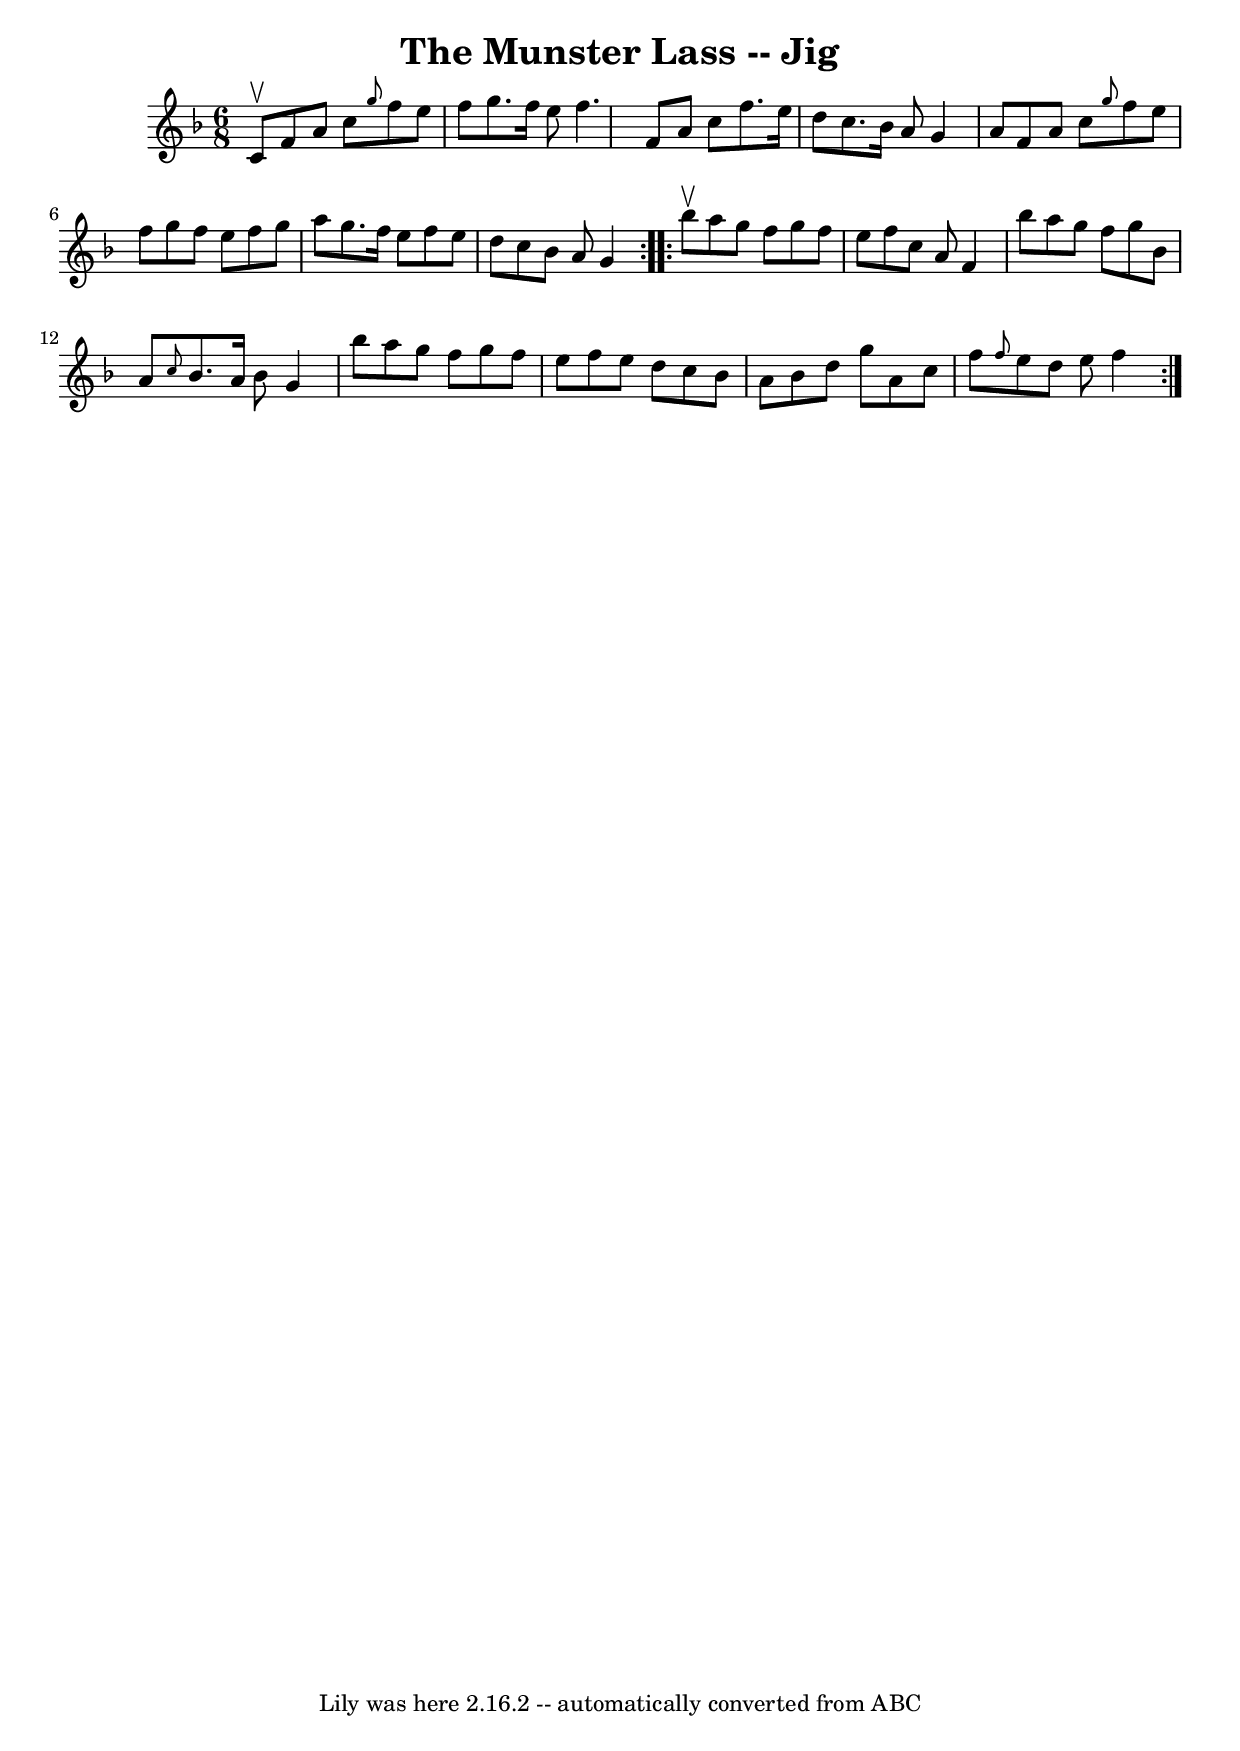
\version "2.7.40"
\include "Mammoth.ily"
\header {
	%% book = "Ryan's Mammoth Collection"
	crossRefNumber = "1"
	footnotes = "\\\\84 428"
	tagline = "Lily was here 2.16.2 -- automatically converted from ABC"
	title = "The Munster Lass -- Jig"
}
voicedefault =  {


\repeat volta 2 {
\time 6/8 \key f \major c'8^\upbow |
 f'8 a'8 c''8  
\grace { g''8  } f''8 e''8 f''8    |
 g''8. f''16 e''8 
 f''4.    |
 f'8 a'8 c''8 f''8. e''16 d''8    |
 
 c''8. bes'16 a'8 g'4 a'8    |
 f'8 a'8 c''8  
\grace { g''8  } f''8 e''8 f''8    |
 g''8 f''8 e''8   
 f''8 g''8 a''8    |
 g''8. f''16 e''8 f''8 e''8    
d''8    |
 c''8 bes'8 a'8 g'4  }     \repeat volta 2 {   
bes''8^\upbow |
 a''8 g''8 f''8 g''8 f''8 e''8    
|
 f''8 c''8 a'8 f'4 bes''8    |
 a''8 g''8    
f''8 g''8 bes'8 a'8    |
 \grace { c''8  } bes'8. a'16   
 bes'8 g'4 bes''8    |
 a''8 g''8 f''8 g''8 f''8    
e''8    |
 f''8 e''8 d''8 c''8 bes'8 a'8    |
   
bes'8 d''8 g''8 a'8 c''8 f''8    |
 \grace { f''8  }   
e''8 d''8 e''8 f''4    }   
}

\score{
    <<

	\context Staff="default"
	{
	    \voicedefault 
	}

    >>
	\layout {
	}
	\midi {}
}
